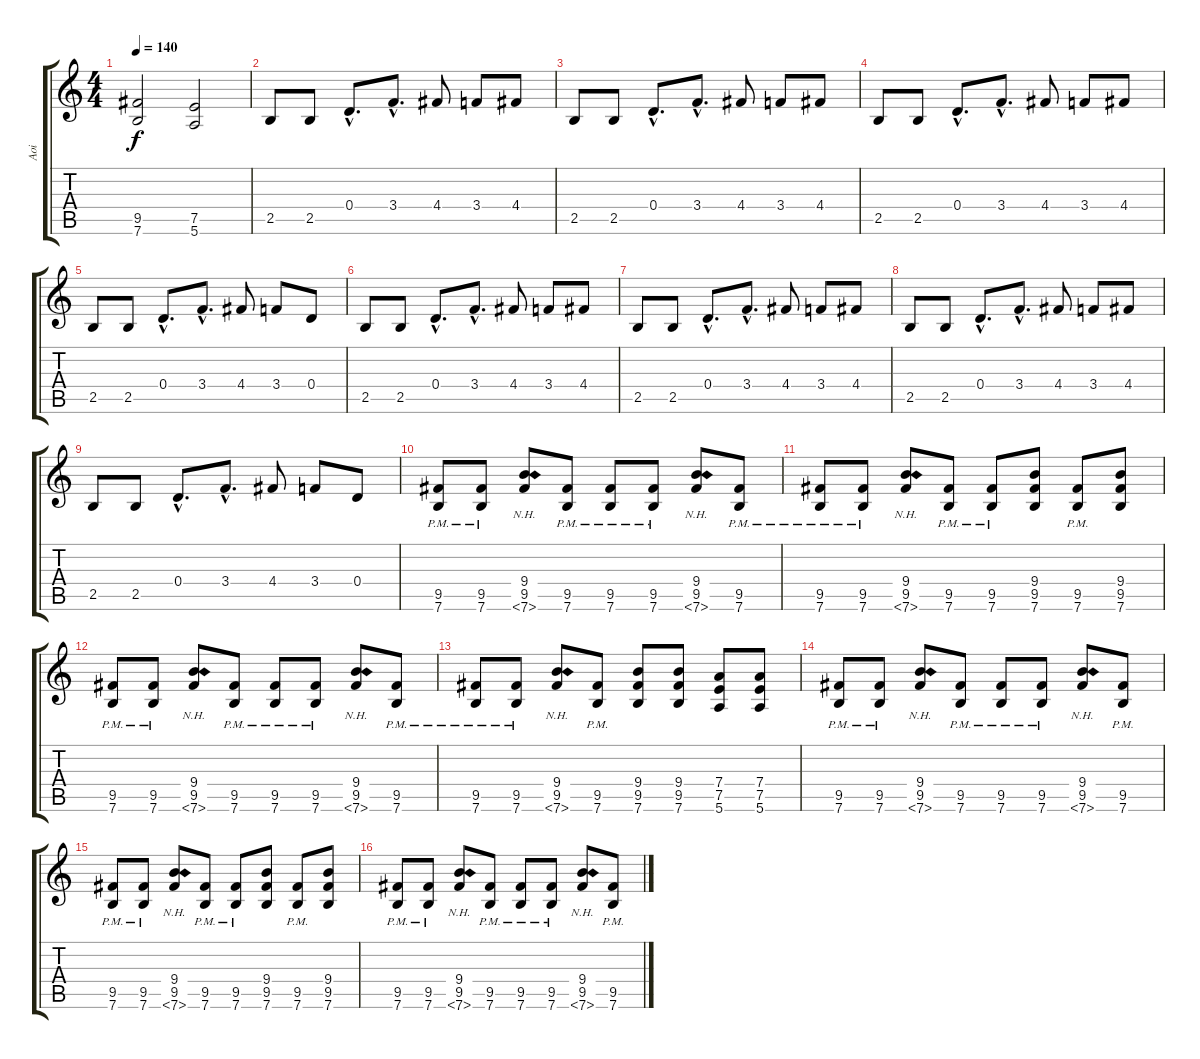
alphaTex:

\track ("Aoi" "Aoi") {instrument overdrivenguitar}
\staff {score tabs}
\tuning (E4 B3 G3 D3 A2 E2) {hide}
\ts (4 4)
\tempo 140
\clef g2
\ks c
(9.5 7.6).2{dy f} (7.5 5.6).2 |
2.5.8 2.5.8 0.4{hac}.8{d} 3.4{hac}.8{d} 4.4.8 3.4.8 4.4.8 |
2.5.8 2.5.8 0.4{hac}.8{d} 3.4{hac}.8{d} 4.4.8 3.4.8 4.4.8 |
2.5.8 2.5.8 0.4{hac}.8{d} 3.4{hac}.8{d} 4.4.8 3.4.8 4.4.8 |
2.5.8 2.5.8 0.4{hac}.8{d} 3.4{hac}.8{d} 4.4.8 3.4.8 0.4.8 |
2.5.8 2.5.8 0.4{hac}.8{d} 3.4{hac}.8{d} 4.4.8 3.4.8 4.4.8 |
2.5.8 2.5.8 0.4{hac}.8{d} 3.4{hac}.8{d} 4.4.8 3.4.8 4.4.8 |
2.5.8 2.5.8 0.4{hac}.8{d} 3.4{hac}.8{d} 4.4.8 3.4.8 4.4.8 |
2.5.8 2.5.8 0.4{hac}.8{d} 3.4{hac}.8{d} 4.4.8 3.4.8 0.4.8 |
(9.5{pm} 7.6{pm}).8 (9.5{pm} 7.6{pm}).8 (9.4 9.5 7.6{nh}).8 (9.5{pm} 7.6{pm}).8 (9.5{pm} 7.6{pm}).8 (9.5{pm} 7.6{pm}).8 (9.4 9.5 7.6{nh}).8 (9.5{pm} 7.6{pm}).8 |
(9.5{pm} 7.6{pm}).8 (9.5{pm} 7.6{pm}).8 (9.4 9.5 7.6{nh}).8 (9.5{pm} 7.6{pm}).8 (9.5{pm} 7.6{pm}).8 (9.4 9.5 7.6).8 (9.5{pm} 7.6{pm}).8 (9.4 9.5 7.6).8 |
(9.5{pm} 7.6{pm}).8 (9.5{pm} 7.6{pm}).8 (9.4 9.5 7.6{nh}).8 (9.5{pm} 7.6{pm}).8 (9.5{pm} 7.6{pm}).8 (9.5{pm} 7.6{pm}).8 (9.4 9.5 7.6{nh}).8 (9.5{pm} 7.6{pm}).8 |
(9.5{pm} 7.6{pm}).8 (9.5{pm} 7.6{pm}).8 (9.4 9.5 7.6{nh}).8 (9.5{pm} 7.6{pm}).8 (9.4 9.5 7.6).8 (9.4 9.5 7.6).8 (7.4 7.5 5.6).8 (7.4 7.5 5.6).8 |
(9.5{pm} 7.6{pm}).8 (9.5{pm} 7.6{pm}).8 (9.4 9.5 7.6{nh}).8 (9.5{pm} 7.6{pm}).8 (9.5{pm} 7.6{pm}).8 (9.5{pm} 7.6{pm}).8 (9.4 9.5 7.6{nh}).8 (9.5{pm} 7.6{pm}).8 |
(9.5{pm} 7.6{pm}).8 (9.5{pm} 7.6{pm}).8 (9.4 9.5 7.6{nh}).8 (9.5{pm} 7.6{pm}).8 (9.5{pm} 7.6{pm}).8 (9.4 9.5 7.6).8 (9.5{pm} 7.6{pm}).8 (9.4 9.5 7.6).8 |
(9.5{pm} 7.6{pm}).8 (9.5{pm} 7.6{pm}).8 (9.4 9.5 7.6{nh}).8 (9.5{pm} 7.6{pm}).8 (9.5{pm} 7.6{pm}).8 (9.5{pm} 7.6{pm}).8 (9.4 9.5 7.6{nh}).8 (9.5{pm} 7.6{pm}).8
